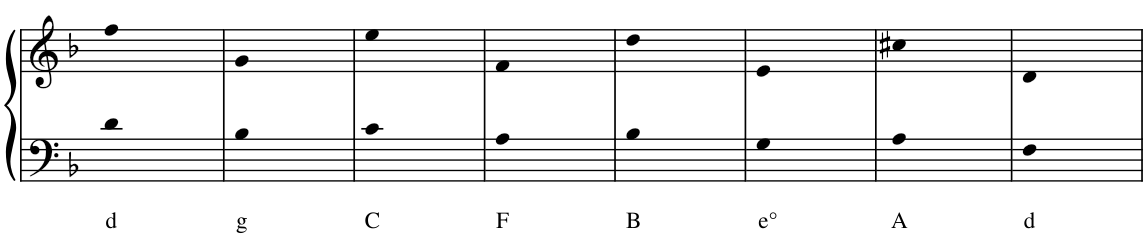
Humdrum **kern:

**kern	**text	**kern
*part1	*part1	*part1
*staff2	*staff2	*staff1
*I"Klavier	*	*
!!LO:PB:g=z
*clefF4	*	*clefG2
*k[b-]	*	*k[b-]
*M3/8	*	*M3/8
=32	=32	=32
!	!LO:LY:b	!
8d	d	8ff
8ryy	.	8ryy
8ryy	.	8ryy
=33	=33	=33
!	!LO:LY:b	!
8B-	g	8g
8ryy	.	8ryy
8ryy	.	8ryy
=34	=34	=34
!	!LO:LY:b	!
8c	C	8ee
8ryy	.	8ryy
8ryy	.	8ryy
=35	=35	=35
!	!LO:LY:b	!
8A	F	8f
8ryy	.	8ryy
8ryy	.	8ryy
=36	=36	=36
!	!LO:LY:b	!
8B-	B	8dd
8ryy	.	8ryy
8ryy	.	8ryy
=37	=37	=37
!	!LO:LY:b	!
8G	e°	8e
8ryy	.	8ryy
8ryy	.	8ryy
=38	=38	=38
!	!LO:LY:b	!
8A	A	8cc#X
8ryy	.	8ryy
8ryy	.	8ryy
=39	=39	=39
!	!LO:LY:b	!
8F	d	8d
8ryy	.	8ryy
8ryy	.	8ryy
=	=	=
*-	*-	*-
